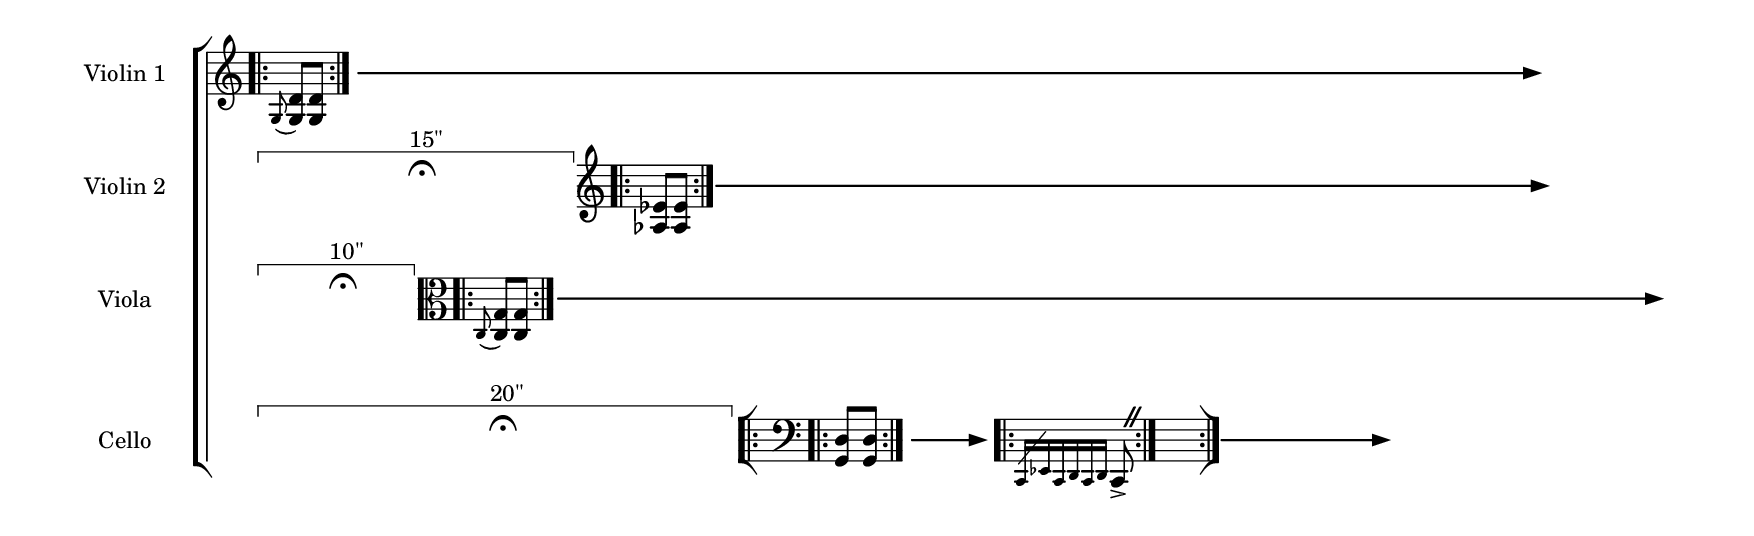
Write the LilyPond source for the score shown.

\version "2.18.2"
\language "english"
%%% "arrows.ily %%%

#(define-markup-command 
   (arrow layout props 
     type ;; "open" "close" "huron" "long" "large" "wings" "relief"
     fletching? ;; #t or #f
     axis ;; X or Y
     direction ;; RIGHT or LEFT, UP or DOWN, 
     a-length ;; any number >= #0
     boldness) ;; #0 < any number < #1
   (string? boolean? ly:dir? ly:dir? number? number?)
  "Draw arrows with variable length & boldness."
  (define fletching #t)  
  (interpret-markup layout props
    (cond 
     

 
;; "long" optimal thickness #0.07
      ((and (string=? type "long")(and (eq? axis X)(eq? direction 1)))
            (markup 
             (#:override (cons (quote filled) #t)
              (#:path boldness
               `((moveto    0.00  0.00)
                 (lineto   -1.80 -0.60)
                 ;(curveto  -2.40 -0.40 -2.35 -0.15 -2.35 -0.05)
                 ;(lineto   ,(* a-length -1) -0.05)
                 ;(lineto   ,(* a-length -1)  0.05)
                 (lineto   -1.80  0.00)
                 ;(curveto  -2.35  0.10 -2.40  0.40 -1.80  0.60)
                 ;(lineto   -2.35  0.10)
                 ;(lineto   -2.40  0.40)
                 (lineto   -1.80  0.60)
                 ;(lineto  -2.35  0.10 )
                 (lineto    0.00  0.00)
                 (closepath))))))
     
   
      
 
      
;; "large" optimal thickness #0.07
 
          
      (else (ly:error "Arrows' parameter(s) do not fit")))))


%% slashed grace notes

slash =
#(define-music-function (parser location ang stem-fraction protrusion)
   (number? number? number?)
   (remove-grace-property 'Voice 'Stem 'direction) ; necessary?
   #{
     \once \override Stem #'stencil =
     #(lambda (grob)
       (let* ((X-parent (ly:grob-parent grob X))
              (is-rest? (ly:grob? (ly:grob-object X-parent 'rest))))
         (if is-rest?
             empty-stencil
             (let* ((ang (degrees->radians ang))
                    ; We need the beam and its slope so that slash will
                    ; extend uniformly past the stem and the beam
                    (beam (ly:grob-object grob 'beam))
                    (beam-X-pos (ly:grob-property beam 'X-positions))
                    (beam-Y-pos (ly:grob-property beam 'positions))
                    (beam-slope (/ (- (cdr beam-Y-pos) (car beam-Y-pos))
                                   (- (cdr beam-X-pos) (car beam-X-pos))))
                    (beam-angle (atan beam-slope))
                    (stem-Y-ext (ly:grob-extent grob grob Y))
                    ; Stem.length is expressed in half staff-spaces
                    (stem-length (/ (ly:grob-property grob 'length) 2.0))
                    (dir (ly:grob-property grob 'direction))
                    ; if stem points up. car represents segment of stem
                    ; closest to notehead; if down, cdr does
                    (stem-ref (if (= dir 1) (car stem-Y-ext) (cdr stem-Y-ext)))
                    (stem-segment (* stem-length stem-fraction))
                    ; Where does slash cross the stem?
                    (slash-stem-Y (+ stem-ref (* dir stem-segment)))
                    ; These are values for the portion of the slash that
                    ; intersects the beamed group.
                    (dx (/ (- stem-length stem-segment)
                           (- (tan ang) (* dir beam-slope))))
                    (dy (* (tan ang) dx))
                    ; Now, we add in the wings
                    (protrusion-dx (* (cos ang) protrusion))
                    (protrusion-dy (* (sin ang) protrusion))
                    (x1 (- protrusion-dx))
                    (y1 (- slash-stem-Y (* dir protrusion-dy)))
                    (x2 (+ dx protrusion-dx))
                    (y2 (+ slash-stem-Y
                           (* dir (+ dy protrusion-dy))))
                    (th (ly:staff-symbol-line-thickness grob))
                    (stil (ly:stem::print grob)))

              (ly:stencil-add
                stil
                (make-line-stencil th x1 y1 x2 y2))))))
   #})

slashI = {
  \slash 50 0.6 1.0
}

% because using \stopStaff for extended periods of time doesn't allow for staffgroup brackets
% on that one, you need to set the StaffSymbol and BarLine to transparent
invs = 
#(define-music-function
    (parser location)
    ()
    #{
      \stopStaff
      \override Staff.StaffSymbol.transparent = ##t
      \override Staff.BarLine.transparent = ##t 
%       \override Staff.Clef.transparent = ##t
      
      \startStaff

    #}
    
 )

notinvs = 
#(define-music-function
    (parser location)
    ()
    #{
      \stopStaff
      \override Staff.StaffSymbol.transparent = ##f
      \override Staff.BarLine.transparent = ##f 
      \startStaff
    #}
    
 )

global= {

}

startstaff = 
#(define-music-function
  (parser location end)
  (boolean?)
  (if end
    #{
%       \startStaff
      \notinvs
    #}
    #{
      
    #}
  )
)

beginning = 
#(define-music-function
  (parser location dur str)
  (integer? string?)
  #{
    <<
      %% Generates a full measure rest so the fermata/text can be placed in the center
      {
       \once \hide MultiMeasureRest
       \once \override MultiMeasureRestText #'extra-offset = #'(0 . -2.4)
       \once \override HorizontalBracket.shorten-pair = #'(-3 . 0)
       % \once \override NoteColumn #'force-hshift = #100
       % \override MultiMeasureRest   #'spacing-pair = #'(clef . staff-bar)
       
       % sets time signature to dur / 8
       #(make-music
        'TimeSignatureMusic
        'beat-structure
        '()
        'denominator
        8
        'numerator
        dur)
       
       % generates full measure rest that have a fermatamarkup and str above it
      #(make-music
        'MultiMeasureRestMusic
        'duration
        (ly:make-duration 3 0 dur)
        'articulations
        (list (make-music
                'MultiMeasureTextEvent
                'tweaks
                (list (cons (quote outside-staff-priority) 40)
                      (cons (quote outside-staff-padding) 0))
                'text
                (markup #:fermata))
              (make-music
                'MultiMeasureTextEvent
                'direction
                1
                'text
                (markup
                    #:line
                    (#:hspace 0.7
                    (#:center-column
                    (#:vspace -1.3 #:halign 20 #:simple str)))))))
      }
      %% generates rests needed to make a group (hoizontal bracket)
      {
        \hide Rest
        
        %% Makes the \startGroup rests
       #(make-music
          'RestEvent
          'articulations
          (list (make-music
                  'NoteGroupingEvent
                  'span-direction
                  -1))
          'duration
          (ly:make-duration 3 0 (- dur 1)))
       
       %% Makes the \stopGroup rest
       #(make-music
          'RestEvent
          'articulations
          (list (make-music
                  'NoteGroupingEvent
                  'span-direction
                  1))
          'duration
          (ly:make-duration 3 0 1))
      }
    >>
  #}
)

% hides bar line and makes an arrow
arrow = 
#(define-music-function
  (parser location head tail end)
  (ly:duration? ly:duration? boolean?)
  #{
      % Set up text spanner to display arrow
      \override TextSpanner.bound-details.left.stencil-align-dir-y = #CENTER
      \override TextSpanner.style = #'line
      % put in in the middle of the staff
      % TODO: get height of staff and use that?
      \override TextSpanner.extra-offset = #'(0 . -3.1)
      \override TextSpanner.bound-details.right.text = \markup { 
        \column {
        \scale #'( 1 . 1)
        \arrow #"long" ##f #X #UP #1 #0.0
        }
      }
      \override TextSpanner.thickness = #2   
       
      % in order to keep the right hand barline to appear, need to \stopStaff, put a small 
      % hidden rest, and \startStaff
      
      % after that, use invis (it does page breaks with the staff bracket) for the the bulk
      % of the spacing
      \stopStaff 
      
      \override Staff.Clef.transparent = ##f


      #(make-music
        'SequentialMusic
        'elements
        (list (make-music
                'SkipEvent
                'articulations
                (list (make-music
                        'TextSpanEvent
                        'span-direction
                        -1))
                'duration
                tail
                )
        )
      )
      
      \startStaff
      
      \invs

      
      #(make-music
        'SkipEvent
        'duration
        head)

      
      \override Score.BarLine.stencil = ##f 
      
      \stopStaff
      \override Staff.Clef.transparent = ##f
      \startStaff
      
      #(make-music
        'SequentialMusic
        'elements
        (list (make-music
                'SkipEvent
                'articulations
                (list (make-music
                        'TextSpanEvent
                        'span-direction
                        1))
                'duration
                tail
              )
        )
      )
      
      \startstaff #end
            
      \revert TextSpanner.bound-details.left.stencil-align-dir-y
      \revert TextSpanner.style
      \revert TextSpanner.extra-offset
      \revert TextSpanner.bound-details.right.text
      
      \revert Score.BarLine.stencil       
  #}
  )

% display blank space for the given duration
blank = 
#(define-music-function
  (parser location dur)
  (ly:duration?)
  #{
      \stopStaff
      \override Score.BarLine.stencil = ##f 
            
      #(make-music
        'SkipEvent
        'duration
         dur
        )      
      
      \startStaff     
      \revert Score.BarLine.stencil       
  #}
  )

violinOne = \new Voice \relative c'' {
  \set Staff.instrumentName = #"Violin 1 "
  
  \once \override Staff.TimeSignature #'stencil = ##f 
  \time 1/4
  
  
  \bar ".|:"
    \appoggiatura g,8 <g d'>8 <g d'>8
  \bar ":|."
  
  \arrow 8*40 4 ##f
}

violinTwo = \new Voice \relative c'' {
  \set Staff.instrumentName = #"Violin 2 " 
  
  \override Staff.TimeSignature #'stencil = ##f 
  \time 1/8  
  
  \once \omit Staff.Clef
  
  \invs

  \grace s8
  
  \beginning 12 "15\""

  \notinvs
  
  \once \override Staff.Clef #'font-size = 2
  \clef treble

  
  \time 1/4
  \bar ".|:"
    \grace s8 <af, ef'>8 <af ef'>8
  \bar ":|."  
  
  \arrow 8*30 8 ##f
  
  
}


viola = \new Voice \relative c' {
  \set Staff.instrumentName = #"Viola "
  
  \override Staff.TimeSignature #'stencil = ##f 
  \time 4/4
  
  \once \omit Staff.Clef
  
  \invs
  
  \grace s8 


  \beginning 8 "10\""

  \notinvs
  
  \once \override Staff.Clef #'font-size = 2
  \clef alto
  
  \time 1/4
  \bar ".|:"
    \appoggiatura c,8 <c g'>8 <c g'>8
  \bar ":|."
  
  \arrow 8*40 8 ##f

}


  

cello = \new Voice
\relative c' {
  \set Staff.instrumentName = #"Cello "
  
  \override BreathingSign.text = \markup {
    \musicglyph #"scripts.caesura.straight"
  }
  
  \override Staff.TimeSignature #'stencil = ##f 
  \time 2/8
  
  \once \omit Staff.Clef
  
  \invs
  
  \grace s8
  
  \beginning 16 "20\""
  
  \notinvs
  
  \bar "[|:"
  \time 1/8
  s8
  \time 1/4
  
  \once \override Staff.Clef #'font-size = 2
  \clef bass
  
  \bar ".|:"
    \time 1/4
    <g, d'>8 <g d'>8
  \bar ":|."
  
  \time 1/8
  
  \arrow 8*4 8 ##t
  
  \bar ".|:"
    \time 1/8
    \grace {\slashI {c,16 ef c d c d} } c8->\breathe
  \bar ":|."
  
  \time 1/4
  s4
  \bar ":|]"
  
  \arrow 8*8 8 ##f

}


\paper {
  #(set-paper-size "a4landscape")
  % #(set-paper-size "a4")

  
  system-separator-markup = \slashSeparator
}

\header {
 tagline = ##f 
}

\score {
  
  \new ChoirStaff <<
    \override ChoirStaff.SystemStartBracket.collapse-height = #5
    \override Score.SystemStartBar.collapse-height = #5
    \new Staff << \global \violinOne >>
    \new Staff << \global \violinTwo >>
    \new Staff << \global \viola >>
    \new Staff << \global \cello >>
  >>
  \layout {
    \context {
    \Score
    \remove "Timing_translator"
    \remove "Default_bar_line_engraver"
    
  }
  \context {
    \Staff
    \consists "Timing_translator"
    \consists "Default_bar_line_engraver"
  }
  \context {
    \ChoirStaff
    systemStartDelimiter = #'SystemStartBracket	
    \override SystemStartBracket.collapse-height = #0.0
    %\override SystemStartSquare.X-offset = #-15 
  }
  \context {
    \Voice
    \consists "Horizontal_bracket_engraver"
    \override HorizontalBracket.bracket-flare = #'(0 . 0)
    \override HorizontalBracket.direction = #UP
  }
  }
  \midi { }
}
